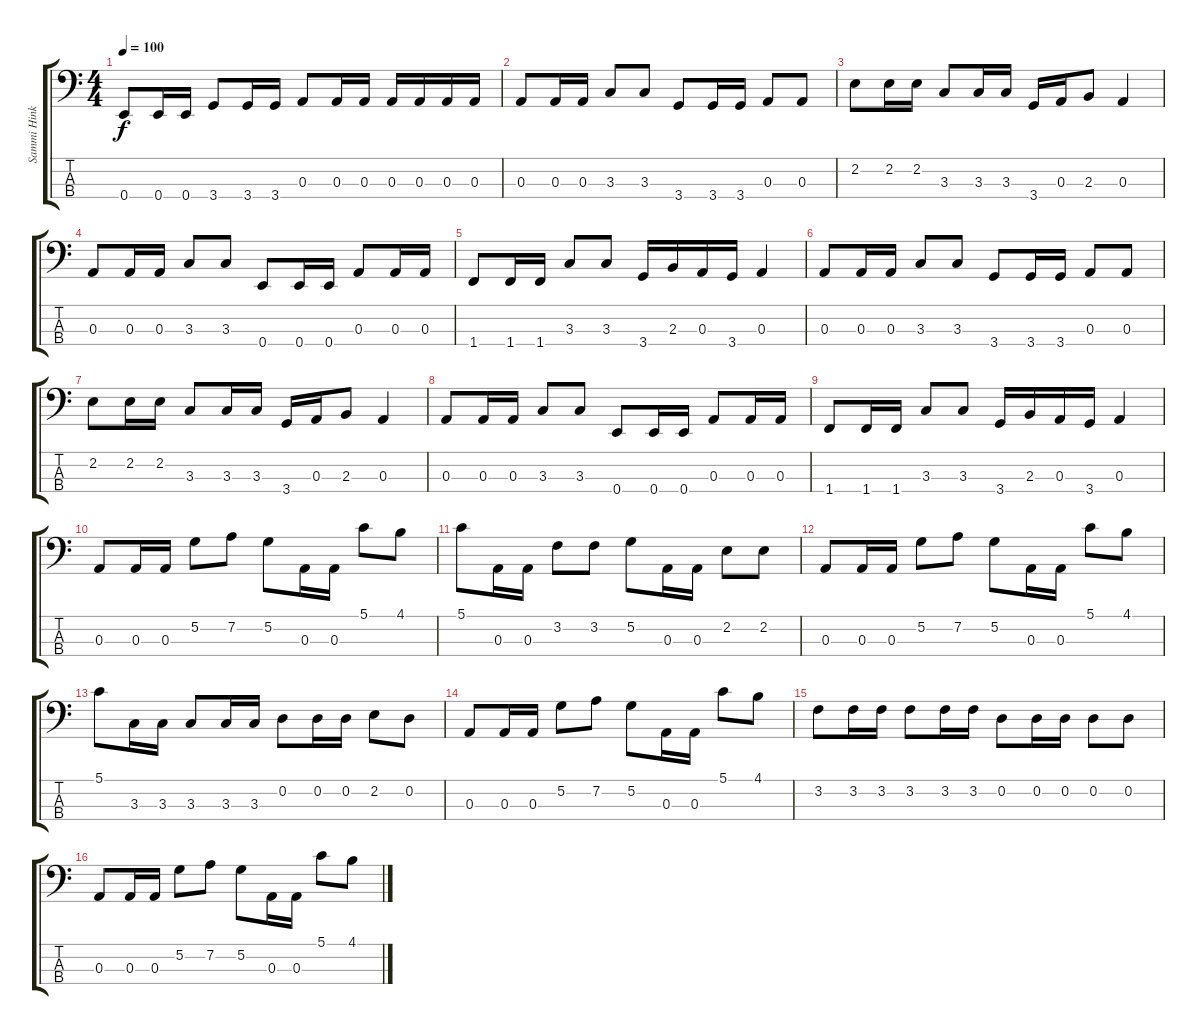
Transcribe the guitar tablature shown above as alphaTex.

\track ("Sammi Hinkka" "Sammi Hink") {solo instrument electricbassfinger}
\staff {score tabs}
\tuning (G2 D2 A1 E1) {hide}
\ts (4 4)
\tempo 100
\clef f4
\ks c
0.4.8{dy f} 0.4.16 0.4.16 3.4.8 3.4.16 3.4.16 0.3.8 0.3.16 0.3.16 0.3.16 0.3.16 0.3.16 0.3.16 |
0.3.8 0.3.16 0.3.16 3.3.8 3.3.8 3.4.8 3.4.16 3.4.16 0.3.8 0.3.8 |
2.2.8 2.2.16 2.2.16 3.3.8 3.3.16 3.3.16 3.4.16 0.3.16 2.3.8 0.3.4 |
0.3.8 0.3.16 0.3.16 3.3.8 3.3.8 0.4.8 0.4.16 0.4.16 0.3.8 0.3.16 0.3.16 |
1.4.8 1.4.16 1.4.16 3.3.8 3.3.8 3.4.16 2.3.16 0.3.16 3.4.16 0.3.4 |
0.3.8 0.3.16 0.3.16 3.3.8 3.3.8 3.4.8 3.4.16 3.4.16 0.3.8 0.3.8 |
2.2.8 2.2.16 2.2.16 3.3.8 3.3.16 3.3.16 3.4.16 0.3.16 2.3.8 0.3.4 |
0.3.8 0.3.16 0.3.16 3.3.8 3.3.8 0.4.8 0.4.16 0.4.16 0.3.8 0.3.16 0.3.16 |
1.4.8 1.4.16 1.4.16 3.3.8 3.3.8 3.4.16 2.3.16 0.3.16 3.4.16 0.3.4 |
0.3.8 0.3.16 0.3.16 5.2.8 7.2.8 5.2.8 0.3.16 0.3.16 5.1.8 4.1.8 |
5.1.8 0.3.16 0.3.16 3.2.8 3.2.8 5.2.8 0.3.16 0.3.16 2.2.8 2.2.8 |
0.3.8 0.3.16 0.3.16 5.2.8 7.2.8 5.2.8 0.3.16 0.3.16 5.1.8 4.1.8 |
5.1.8 3.3.16 3.3.16 3.3.8 3.3.16 3.3.16 0.2.8 0.2.16 0.2.16 2.2.8 0.2.8 |
0.3.8 0.3.16 0.3.16 5.2.8 7.2.8 5.2.8 0.3.16 0.3.16 5.1.8 4.1.8 |
3.2.8 3.2.16 3.2.16 3.2.8 3.2.16 3.2.16 0.2.8 0.2.16 0.2.16 0.2.8 0.2.8 |
0.3.8 0.3.16 0.3.16 5.2.8 7.2.8 5.2.8 0.3.16 0.3.16 5.1.8 4.1.8
